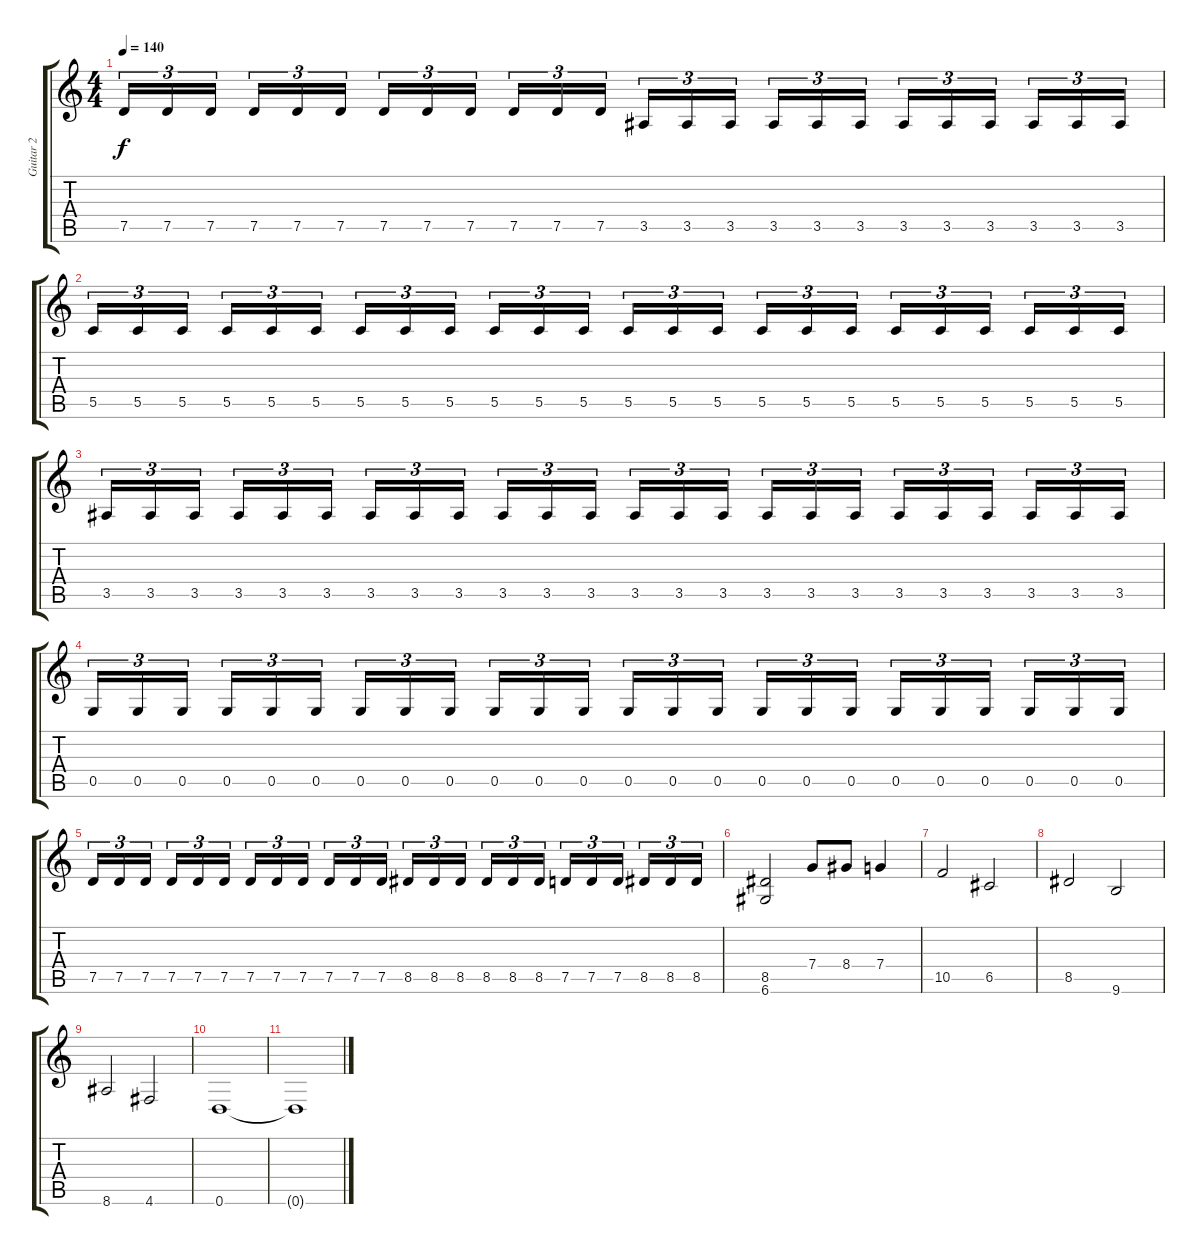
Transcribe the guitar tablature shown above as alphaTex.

\track ("Guitar 2" "Guitar 2") {instrument distortionguitar}
\staff {score tabs}
\tuning (D4 A3 F3 C3 G2 D2) {hide}
\ts (4 4)
\tempo 140
\clef g2
\ks c
7.5.16{tu (3 2) dy f} 7.5.16{tu (3 2)} 7.5.16{tu (3 2)} 7.5.16{tu (3 2)} 7.5.16{tu (3 2)} 7.5.16{tu (3 2)} 7.5.16{tu (3 2)} 7.5.16{tu (3 2)} 7.5.16{tu (3 2)} 7.5.16{tu (3 2)} 7.5.16{tu (3 2)} 7.5.16{tu (3 2)} 3.5.16{tu (3 2)} 3.5.16{tu (3 2)} 3.5.16{tu (3 2)} 3.5.16{tu (3 2)} 3.5.16{tu (3 2)} 3.5.16{tu (3 2)} 3.5.16{tu (3 2)} 3.5.16{tu (3 2)} 3.5.16{tu (3 2)} 3.5.16{tu (3 2)} 3.5.16{tu (3 2)} 3.5.16{tu (3 2)} |
5.5.16{tu (3 2)} 5.5.16{tu (3 2)} 5.5.16{tu (3 2)} 5.5.16{tu (3 2)} 5.5.16{tu (3 2)} 5.5.16{tu (3 2)} 5.5.16{tu (3 2)} 5.5.16{tu (3 2)} 5.5.16{tu (3 2)} 5.5.16{tu (3 2)} 5.5.16{tu (3 2)} 5.5.16{tu (3 2)} 5.5.16{tu (3 2)} 5.5.16{tu (3 2)} 5.5.16{tu (3 2)} 5.5.16{tu (3 2)} 5.5.16{tu (3 2)} 5.5.16{tu (3 2)} 5.5.16{tu (3 2)} 5.5.16{tu (3 2)} 5.5.16{tu (3 2)} 5.5.16{tu (3 2)} 5.5.16{tu (3 2)} 5.5.16{tu (3 2)} |
3.5.16{tu (3 2)} 3.5.16{tu (3 2)} 3.5.16{tu (3 2)} 3.5.16{tu (3 2)} 3.5.16{tu (3 2)} 3.5.16{tu (3 2)} 3.5.16{tu (3 2)} 3.5.16{tu (3 2)} 3.5.16{tu (3 2)} 3.5.16{tu (3 2)} 3.5.16{tu (3 2)} 3.5.16{tu (3 2)} 3.5.16{tu (3 2)} 3.5.16{tu (3 2)} 3.5.16{tu (3 2)} 3.5.16{tu (3 2)} 3.5.16{tu (3 2)} 3.5.16{tu (3 2)} 3.5.16{tu (3 2)} 3.5.16{tu (3 2)} 3.5.16{tu (3 2)} 3.5.16{tu (3 2)} 3.5.16{tu (3 2)} 3.5.16{tu (3 2)} |
0.5.16{tu (3 2)} 0.5.16{tu (3 2)} 0.5.16{tu (3 2)} 0.5.16{tu (3 2)} 0.5.16{tu (3 2)} 0.5.16{tu (3 2)} 0.5.16{tu (3 2)} 0.5.16{tu (3 2)} 0.5.16{tu (3 2)} 0.5.16{tu (3 2)} 0.5.16{tu (3 2)} 0.5.16{tu (3 2)} 0.5.16{tu (3 2)} 0.5.16{tu (3 2)} 0.5.16{tu (3 2)} 0.5.16{tu (3 2)} 0.5.16{tu (3 2)} 0.5.16{tu (3 2)} 0.5.16{tu (3 2)} 0.5.16{tu (3 2)} 0.5.16{tu (3 2)} 0.5.16{tu (3 2)} 0.5.16{tu (3 2)} 0.5.16{tu (3 2)} |
7.5.16{tu (3 2)} 7.5.16{tu (3 2)} 7.5.16{tu (3 2)} 7.5.16{tu (3 2)} 7.5.16{tu (3 2)} 7.5.16{tu (3 2)} 7.5.16{tu (3 2)} 7.5.16{tu (3 2)} 7.5.16{tu (3 2)} 7.5.16{tu (3 2)} 7.5.16{tu (3 2)} 7.5.16{tu (3 2)} 8.5.16{tu (3 2)} 8.5.16{tu (3 2)} 8.5.16{tu (3 2)} 8.5.16{tu (3 2)} 8.5.16{tu (3 2)} 8.5.16{tu (3 2)} 7.5.16{tu (3 2)} 7.5.16{tu (3 2)} 7.5.16{tu (3 2)} 8.5.16{tu (3 2)} 8.5.16{tu (3 2)} 8.5.16{tu (3 2)} |
(8.5 6.6).2 7.4.8 8.4.8 7.4.4 |
10.5.2 6.5.2 |
8.5.2 9.6.2 |
8.6.2 4.6.2 |
0.6.1{volume 0} |
0.6{t}.1
